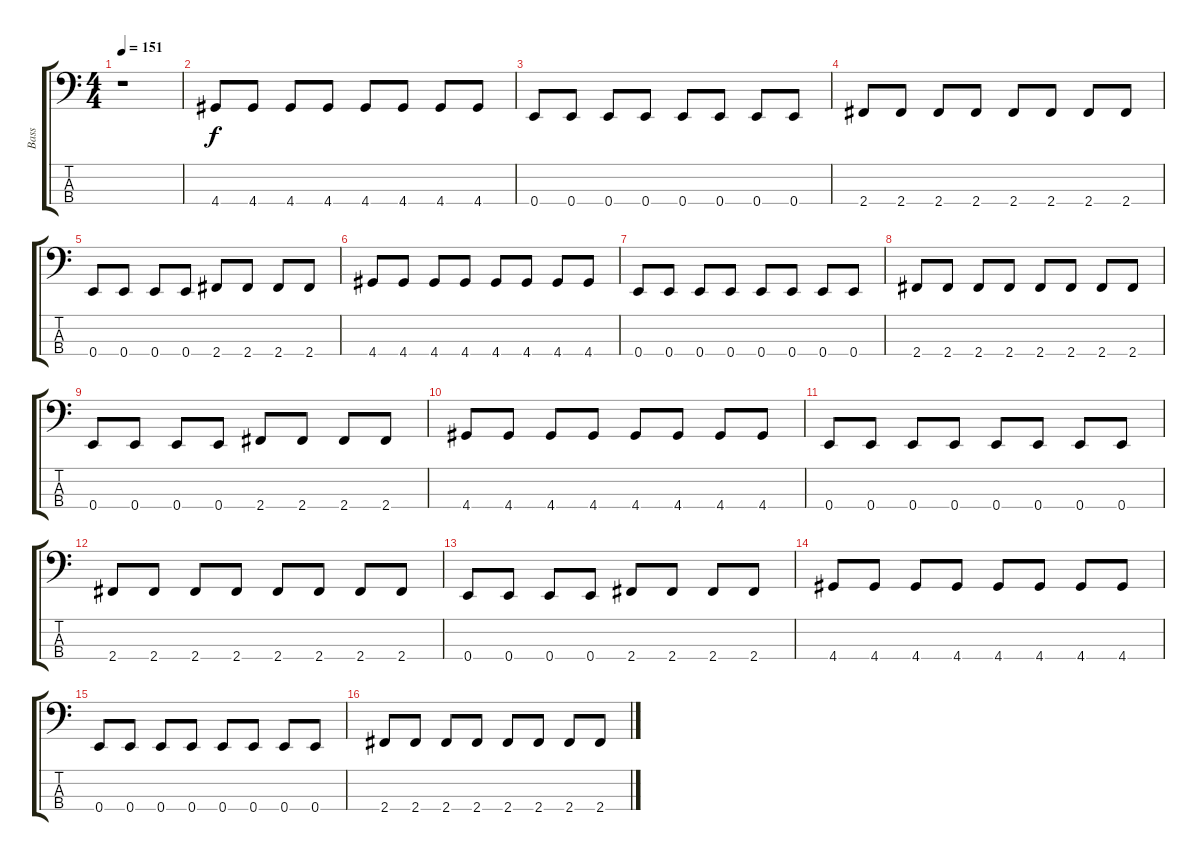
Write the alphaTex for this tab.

\track ("Bass" "Bass") {instrument electricbassfinger}
\staff {score tabs}
\tuning (G2 D2 A1 E1) {hide}
\ts (4 4)
\tempo 151
\clef f4
\ks c
r.1{dy f} |
\section ("" "")
4.4.8 4.4.8 4.4.8 4.4.8 4.4.8 4.4.8 4.4.8 4.4.8 |
0.4.8 0.4.8 0.4.8 0.4.8 0.4.8 0.4.8 0.4.8 0.4.8 |
2.4.8 2.4.8 2.4.8 2.4.8 2.4.8 2.4.8 2.4.8 2.4.8 |
0.4.8 0.4.8 0.4.8 0.4.8 2.4.8 2.4.8 2.4.8 2.4.8 |
4.4.8 4.4.8 4.4.8 4.4.8 4.4.8 4.4.8 4.4.8 4.4.8 |
0.4.8 0.4.8 0.4.8 0.4.8 0.4.8 0.4.8 0.4.8 0.4.8 |
2.4.8 2.4.8 2.4.8 2.4.8 2.4.8 2.4.8 2.4.8 2.4.8 |
0.4.8 0.4.8 0.4.8 0.4.8 2.4.8 2.4.8 2.4.8 2.4.8 |
\section ("" "")
4.4.8 4.4.8 4.4.8 4.4.8 4.4.8 4.4.8 4.4.8 4.4.8 |
0.4.8 0.4.8 0.4.8 0.4.8 0.4.8 0.4.8 0.4.8 0.4.8 |
2.4.8 2.4.8 2.4.8 2.4.8 2.4.8 2.4.8 2.4.8 2.4.8 |
0.4.8 0.4.8 0.4.8 0.4.8 2.4.8 2.4.8 2.4.8 2.4.8 |
4.4.8 4.4.8 4.4.8 4.4.8 4.4.8 4.4.8 4.4.8 4.4.8 |
0.4.8 0.4.8 0.4.8 0.4.8 0.4.8 0.4.8 0.4.8 0.4.8 |
2.4.8 2.4.8 2.4.8 2.4.8 2.4.8 2.4.8 2.4.8 2.4.8
